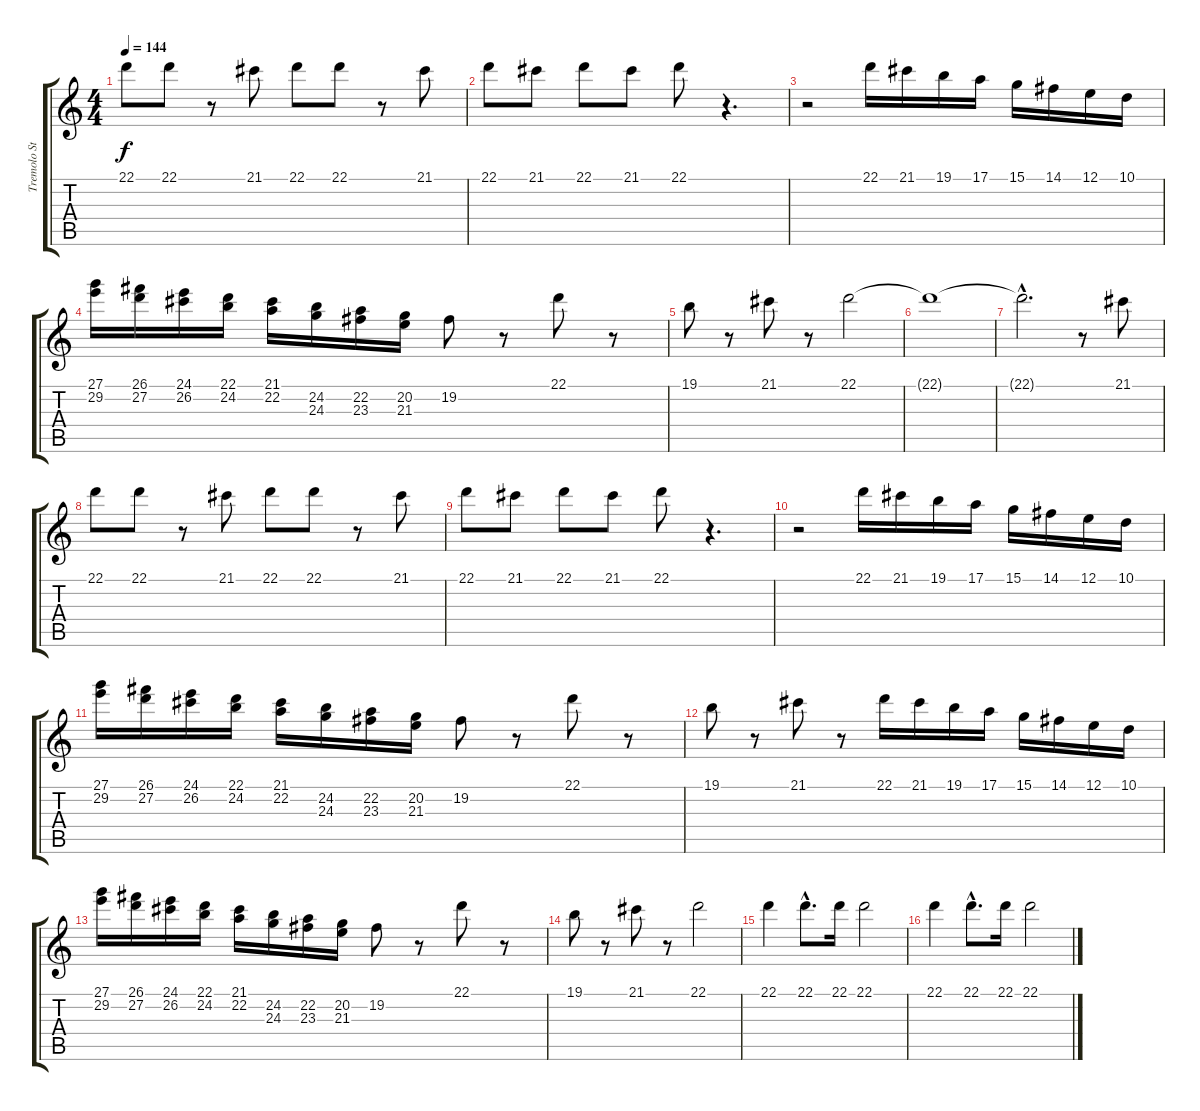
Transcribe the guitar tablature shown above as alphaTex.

\track ("Tremolo Strings" "Tremolo St") {instrument tremolostrings}
\staff {score tabs}
\tuning (E4 B3 G3 D3 A2 E2) {hide}
\ts (4 4)
\tempo 144
\clef g2
\ks c
22.1.8{dy f} 22.1.8 r.8 21.1.8 22.1.8 22.1.8 r.8 21.1.8 |
22.1.8 21.1.8 22.1.8 21.1.8 22.1.8 r.4{d} |
r.2 22.1.16 21.1.16 19.1.16 17.1.16 15.1.16 14.1.16 12.1.16 10.1.16 |
(27.1 29.2).16 (26.1 27.2).16 (24.1 26.2).16 (22.1 24.2).16 (21.1 22.2).16 (24.2 24.3).16 (22.2 23.3).16 (20.2 21.3).16 19.2.8 r.8 22.1.8 r.8 |
19.1.8 r.8 21.1.8 r.8 22.1.2 |
22.1{t}.1 |
22.1{hac t}.2{d} r.8 21.1.8 |
22.1.8 22.1.8 r.8 21.1.8 22.1.8 22.1.8 r.8 21.1.8 |
22.1.8 21.1.8 22.1.8 21.1.8 22.1.8 r.4{d} |
r.2 22.1.16 21.1.16 19.1.16 17.1.16 15.1.16 14.1.16 12.1.16 10.1.16 |
(27.1 29.2).16 (26.1 27.2).16 (24.1 26.2).16 (22.1 24.2).16 (21.1 22.2).16 (24.2 24.3).16 (22.2 23.3).16 (20.2 21.3).16 19.2.8 r.8 22.1.8 r.8 |
19.1.8 r.8 21.1.8 r.8 22.1.16 21.1.16 19.1.16 17.1.16 15.1.16 14.1.16 12.1.16 10.1.16 |
(27.1 29.2).16 (26.1 27.2).16 (24.1 26.2).16 (22.1 24.2).16 (21.1 22.2).16 (24.2 24.3).16 (22.2 23.3).16 (20.2 21.3).16 19.2.8 r.8 22.1.8 r.8 |
19.1.8 r.8 21.1.8 r.8 22.1.2 |
22.1.4 22.1{hac}.8{d} 22.1.16 22.1.2 |
22.1.4 22.1{hac}.8{d} 22.1.16 22.1.2
